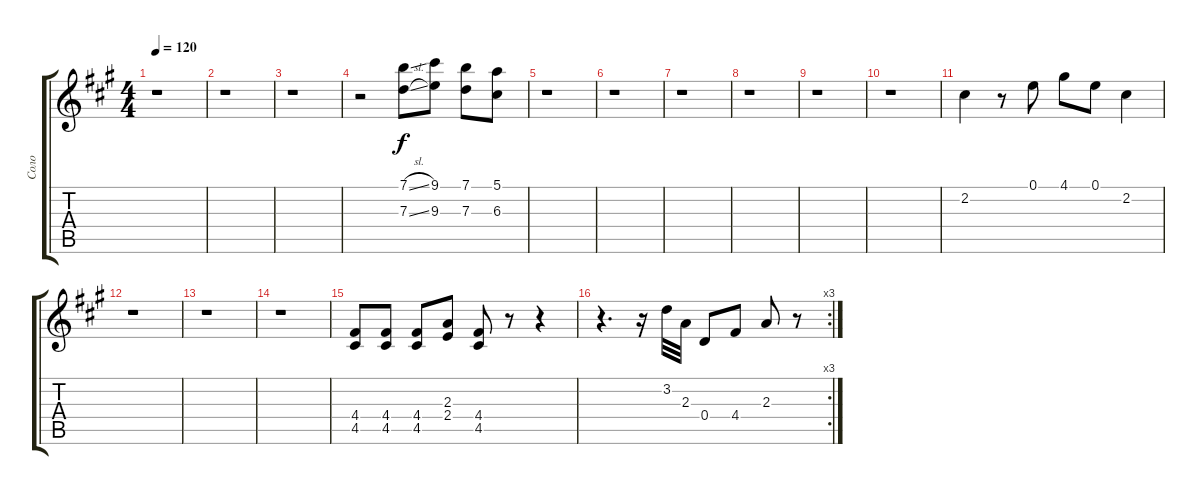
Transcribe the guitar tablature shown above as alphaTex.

\track ("Соло" "Соло") {instrument electricguitarmuted}
\staff {score tabs}
\tuning (E4 B3 G3 D3 A2 E2) {hide}
\ts (4 4)
\tempo 120
\clef g2
\ks a
r.1{dy f} |
r.1 |
r.1 |
r.2 (7.1{sl} 7.3{sl}).8 (9.1 9.3).8 (7.1 7.3).8 (5.1 6.3).8 |
r.1 |
r.1 |
r.1 |
r.1 |
r.1 |
r.1 |
2.2.4 r.8 0.1.8 4.1.8 0.1.8 2.2.4 |
r.1 |
r.1 |
r.1 |
(4.4 4.5).8 (4.4 4.5).8 (4.4 4.5).8 (2.3 2.4).8 (4.4 4.5).8 r.8 r.4 |
\rc 3
r.4{d} r.16 3.2.32 2.3.32 0.4.8 4.4.8 2.3.8 r.8
